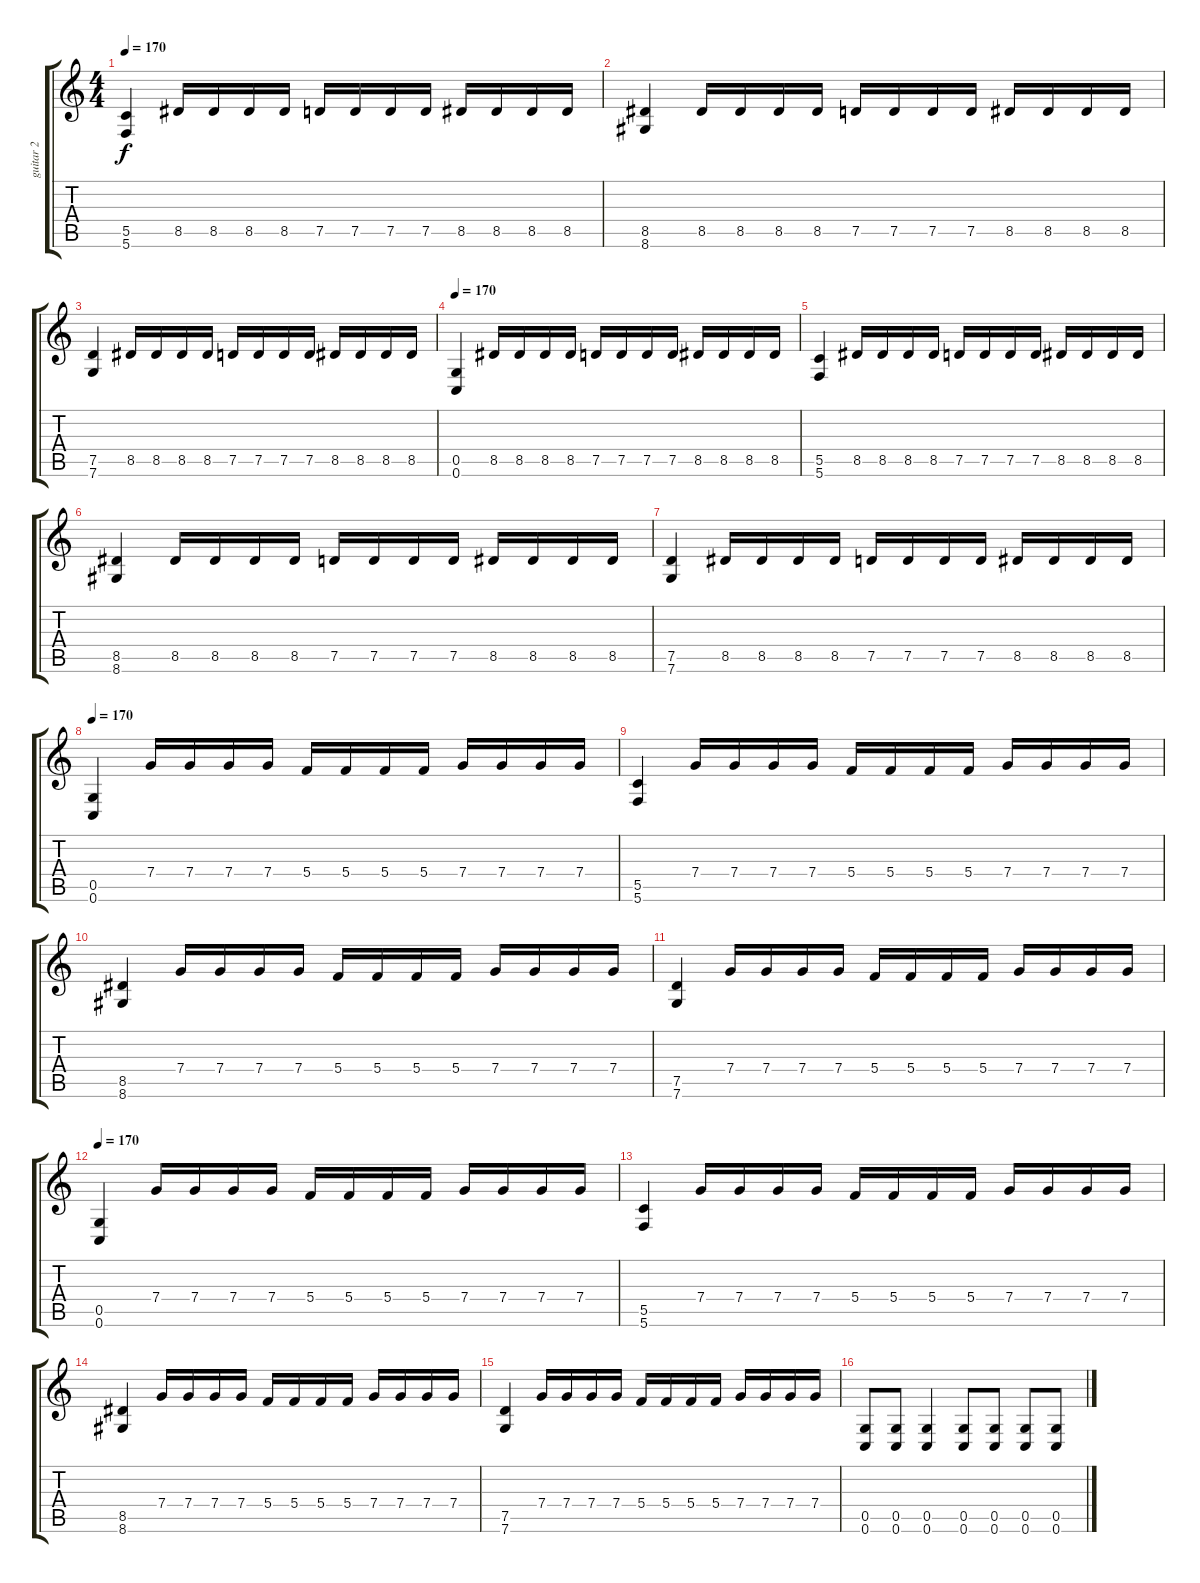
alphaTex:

\track ("guitar 2" "guitar 2") {instrument overdrivenguitar}
\staff {score tabs}
\tuning (D4 A3 F3 C3 G2 C2) {hide}
\ts (4 4)
\tempo 170
\clef g2
\ks c
(5.5 5.6).4{dy f} 8.5.16 8.5.16 8.5.16 8.5.16 7.5.16 7.5.16 7.5.16 7.5.16 8.5.16 8.5.16 8.5.16 8.5.16 |
(8.5 8.6).4 8.5.16 8.5.16 8.5.16 8.5.16 7.5.16 7.5.16 7.5.16 7.5.16 8.5.16 8.5.16 8.5.16 8.5.16 |
(7.5 7.6).4 8.5.16 8.5.16 8.5.16 8.5.16 7.5.16 7.5.16 7.5.16 7.5.16 8.5.16 8.5.16 8.5.16 8.5.16 |
\tempo 170
(0.5 0.6).4 8.5.16 8.5.16 8.5.16 8.5.16 7.5.16 7.5.16 7.5.16 7.5.16 8.5.16 8.5.16 8.5.16 8.5.16 |
(5.5 5.6).4 8.5.16 8.5.16 8.5.16 8.5.16 7.5.16 7.5.16 7.5.16 7.5.16 8.5.16 8.5.16 8.5.16 8.5.16 |
(8.5 8.6).4 8.5.16 8.5.16 8.5.16 8.5.16 7.5.16 7.5.16 7.5.16 7.5.16 8.5.16 8.5.16 8.5.16 8.5.16 |
(7.5 7.6).4 8.5.16 8.5.16 8.5.16 8.5.16 7.5.16 7.5.16 7.5.16 7.5.16 8.5.16 8.5.16 8.5.16 8.5.16 |
\tempo 170
(0.5 0.6).4 7.4.16 7.4.16 7.4.16 7.4.16 5.4.16 5.4.16 5.4.16 5.4.16 7.4.16 7.4.16 7.4.16 7.4.16 |
(5.5 5.6).4 7.4.16 7.4.16 7.4.16 7.4.16 5.4.16 5.4.16 5.4.16 5.4.16 7.4.16 7.4.16 7.4.16 7.4.16 |
(8.5 8.6).4 7.4.16 7.4.16 7.4.16 7.4.16 5.4.16 5.4.16 5.4.16 5.4.16 7.4.16 7.4.16 7.4.16 7.4.16 |
(7.5 7.6).4 7.4.16 7.4.16 7.4.16 7.4.16 5.4.16 5.4.16 5.4.16 5.4.16 7.4.16 7.4.16 7.4.16 7.4.16 |
\tempo 170
(0.5 0.6).4 7.4.16 7.4.16 7.4.16 7.4.16 5.4.16 5.4.16 5.4.16 5.4.16 7.4.16 7.4.16 7.4.16 7.4.16 |
(5.5 5.6).4 7.4.16 7.4.16 7.4.16 7.4.16 5.4.16 5.4.16 5.4.16 5.4.16 7.4.16 7.4.16 7.4.16 7.4.16 |
(8.5 8.6).4 7.4.16 7.4.16 7.4.16 7.4.16 5.4.16 5.4.16 5.4.16 5.4.16 7.4.16 7.4.16 7.4.16 7.4.16 |
(7.5 7.6).4 7.4.16 7.4.16 7.4.16 7.4.16 5.4.16 5.4.16 5.4.16 5.4.16 7.4.16 7.4.16 7.4.16 7.4.16 |
(0.5 0.6).8 (0.5 0.6).8 (0.5 0.6).4 (0.5 0.6).8 (0.5 0.6).8 (0.5 0.6).8 (0.5 0.6).8
